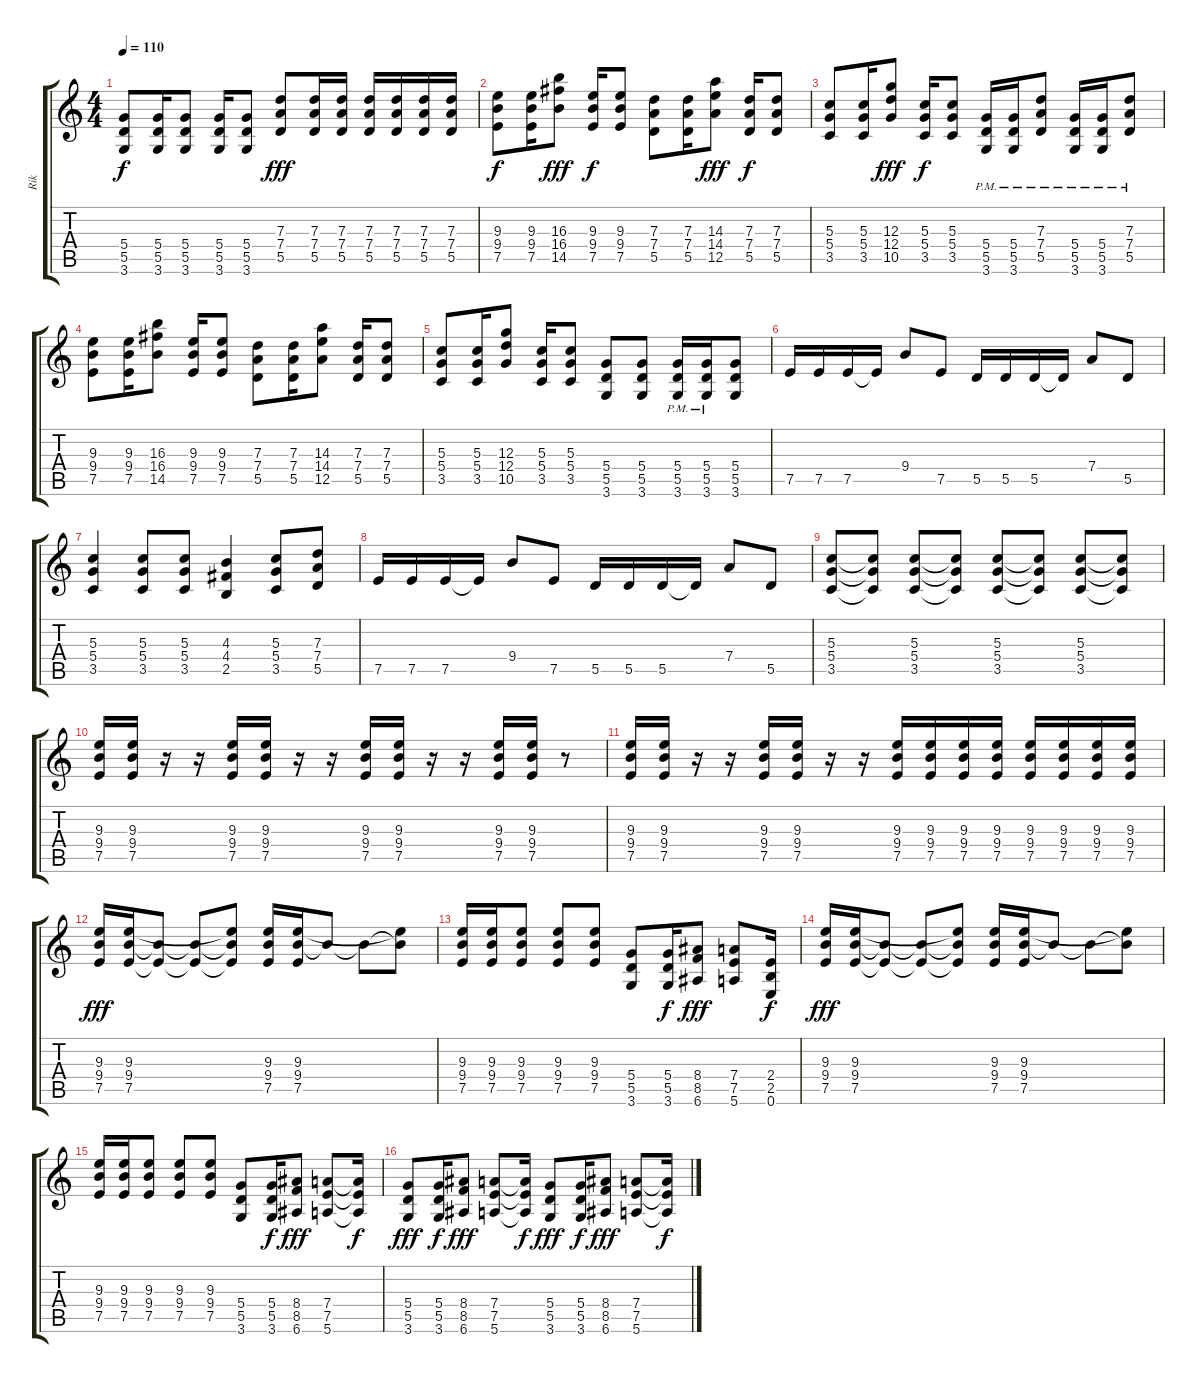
\track ("Rik" "Rik") {instrument overdrivenguitar}
\staff {score tabs}
\tuning (E4 B3 G3 D3 A2 E2) {hide}
\ts (4 4)
\tempo 110
\clef g2
\ks c
(5.4 5.5 3.6).8{dy f} (5.4 5.5 3.6).16 (5.4 5.5 3.6).8 (5.4 5.5 3.6).16 (5.4 5.5 3.6).8 (7.3 7.4 5.5).8{dy fff} (7.3 7.4 5.5).16 (7.3 7.4 5.5).16 (7.3 7.4 5.5).16 (7.3 7.4 5.5).16 (7.3 7.4 5.5).16 (7.3 7.4 5.5).16 |
(9.3 9.4 7.5).8{dy f} (9.3 9.4 7.5).16 (16.3 16.4 14.5).8{dy fff} (9.3 9.4 7.5).16{dy f} (9.3 9.4 7.5).8 (7.3 7.4 5.5).8 (7.3 7.4 5.5).16 (14.3 14.4 12.5).8{dy fff} (7.3 7.4 5.5).16{dy f} (7.3 7.4 5.5).8 |
(5.3 5.4 3.5).8 (5.3 5.4 3.5).16 (12.3 12.4 10.5).8{dy fff} (5.3 5.4 3.5).16{dy f} (5.3 5.4 3.5).8 (5.4{pm} 5.5{pm} 3.6{pm}).16 (5.4{pm} 5.5{pm} 3.6{pm}).16 (7.3 7.4 5.5{pm}).8 (5.4{pm} 5.5{pm} 3.6{pm}).16 (5.4{pm} 5.5{pm} 3.6{pm}).16 (7.3 7.4 5.5{pm}).8 |
(9.3 9.4 7.5).8 (9.3 9.4 7.5).16 (16.3 16.4 14.5).8 (9.3 9.4 7.5).16 (9.3 9.4 7.5).8 (7.3 7.4 5.5).8 (7.3 7.4 5.5).16 (14.3 14.4 12.5).8 (7.3 7.4 5.5).16 (7.3 7.4 5.5).8 |
(5.3 5.4 3.5).8 (5.3 5.4 3.5).16 (12.3 12.4 10.5).8 (5.3 5.4 3.5).16 (5.3 5.4 3.5).8 (5.4 5.5 3.6).8 (5.4 5.5 3.6).8 (5.4{pm} 5.5{pm} 3.6).16 (5.4{pm} 5.5{pm} 3.6).16 (5.4 5.5 3.6).8 |
7.5.16 7.5.16 7.5.16 7.5{t}.16 9.4.8 7.5.8 5.5.16 5.5.16 5.5.16 5.5{t}.16 7.4.8 5.5.8 |
(5.3 5.4 3.5).4 (5.3 5.4 3.5).8 (5.3 5.4 3.5).8 (4.3 4.4 2.5).4 (5.3 5.4 3.5).8 (7.3 7.4 5.5).8 |
7.5.16 7.5.16 7.5.16 7.5{t}.16 9.4.8 7.5.8 5.5.16 5.5.16 5.5.16 5.5{t}.16 7.4.8 5.5.8 |
(5.3 5.4 3.5).8 (5.3{t} 5.4{t} 3.5{t}).8 (5.3 5.4 3.5).8 (5.3{t} 5.4{t} 3.5{t}).8 (5.3 5.4 3.5).8 (5.3{t} 5.4{t} 3.5{t}).8 (5.3 5.4 3.5).8 (5.3{t} 5.4{t} 3.5{t}).8 |
(9.3 9.4 7.5).16 (9.3 9.4 7.5).16 r.16 r.16 (9.3 9.4 7.5).16 (9.3 9.4 7.5).16 r.16 r.16 (9.3 9.4 7.5).16 (9.3 9.4 7.5).16 r.16 r.16 (9.3 9.4 7.5).16 (9.3 9.4 7.5).16 r.8 |
(9.3 9.4 7.5).16 (9.3 9.4 7.5).16 r.16 r.16 (9.3 9.4 7.5).16 (9.3 9.4 7.5).16 r.16 r.16 (9.3 9.4 7.5).16 (9.3 9.4 7.5).16 (9.3 9.4 7.5).16 (9.3 9.4 7.5).16 (9.3 9.4 7.5).16 (9.3 9.4 7.5).16 (9.3 9.4 7.5).16 (9.3 9.4 7.5).16 |
(9.3 9.4 7.5).16{dy fff} (9.3 9.4 7.5).16 (9.4{t} 7.5{t}).8 (9.4{t} 7.5{t}).8 (9.3{t} 9.4{t} 7.5{t}).8 (9.3 9.4 7.5).16 (9.3 9.4 7.5).16 9.4{t}.8 9.4{t}.8 (9.3{t} 9.4{t}).8 |
(9.3 9.4 7.5).16 (9.3 9.4 7.5).16 (9.3 9.4 7.5).8 (9.3 9.4 7.5).8 (9.3 9.4 7.5).8 (5.4 5.5 3.6).8{volume 16} (5.4 5.5 3.6).16{dy f} (8.4 8.5 6.6).8{dy fff} (7.4 7.5 5.6).8 (2.4 2.5 0.6).16{dy f} |
(9.3 9.4 7.5).16{dy fff} (9.3 9.4 7.5).16 (9.4{t} 7.5{t}).8 (9.4{t} 7.5{t}).8 (9.3{t} 9.4{t} 7.5{t}).8 (9.3 9.4 7.5).16 (9.3 9.4 7.5).16 9.4{t}.8 9.4{t}.8 (9.3{t} 9.4{t}).8 |
(9.3 9.4 7.5).16 (9.3 9.4 7.5).16 (9.3 9.4 7.5).8 (9.3 9.4 7.5).8 (9.3 9.4 7.5).8 (5.4 5.5 3.6).8{volume 16} (5.4 5.5 3.6).16{dy f} (8.4 8.5 6.6).8{dy fff} (7.4 7.5 5.6).8 (7.4{t} 7.5{t} 5.6{t}).16{dy f} |
(5.4 5.5 3.6).8{dy fff volume 16} (5.4 5.5 3.6).16{dy f} (8.4 8.5 6.6).8{dy fff} (7.4 7.5 5.6).8 (7.4{t} 7.5{t} 5.6{t}).16{dy f} (5.4 5.5 3.6).8{dy fff volume 16} (5.4 5.5 3.6).16{dy f} (8.4 8.5 6.6).8{dy fff} (7.4 7.5 5.6).8 (7.4{t} 7.5{t} 5.6{t}).16{dy f}
